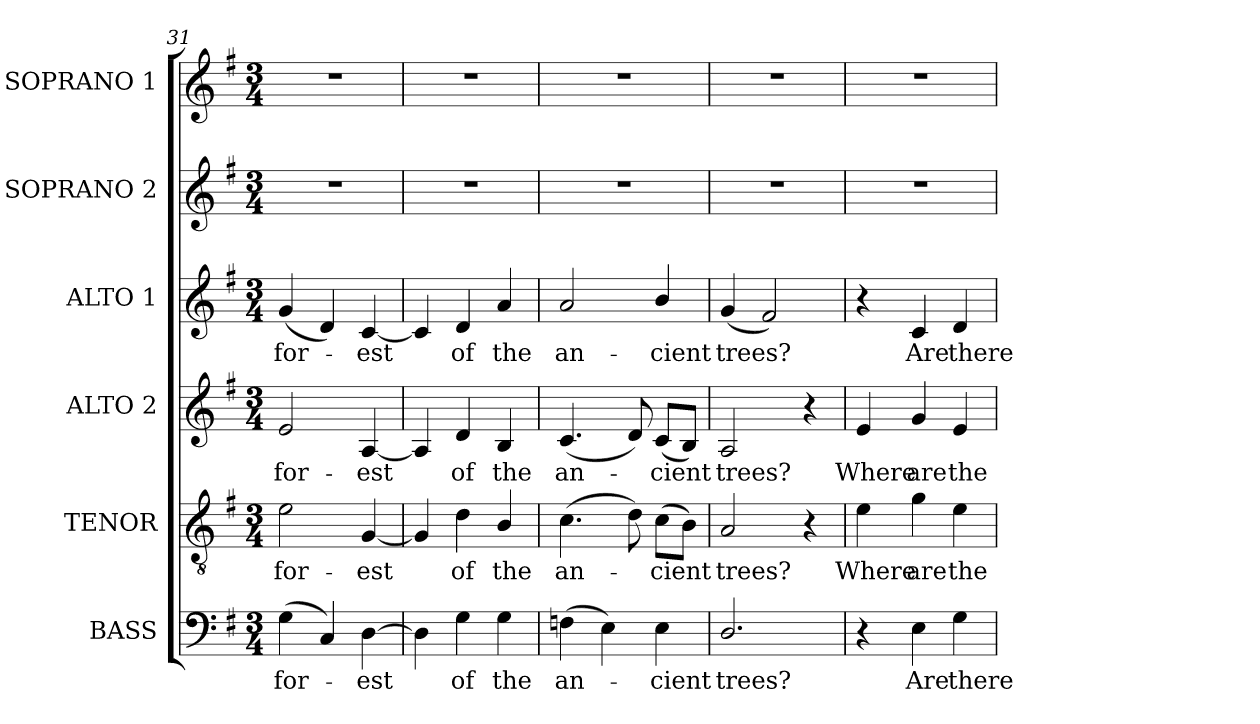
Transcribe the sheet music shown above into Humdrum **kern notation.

**kern	**text	**kern	**text	**kern	**text	**kern	**text	**kern	**kern
*part6	*part6	*part5	*part5	*part4	*part4	*part3	*part3	*part2	*part1
*staff6	*staff6	*staff5	*staff5	*staff4	*staff4	*staff3	*staff3	*staff2	*staff1
*I"BASS	*	*I"TENOR	*	*I"ALTO 2	*	*I"ALTO 1	*	*I"SOPRANO 2	*I"SOPRANO 1
*I'B.	*	*I'T.	*	*I'A.2	*	*I'A.1	*	*I'S.2	*I'S.1
!!LO:LB:g=z
*clefF4	*	*clefGv2	*	*clefG2	*	*clefG2	*	*clefG2	*clefG2
*	*	*ITrd7c12	*	*	*	*	*	*	*
*k[f#]	*	*k[f#]	*	*k[f#]	*	*k[f#]	*	*k[f#]	*k[f#]
*G:	*	*G:	*	*G:	*	*G:	*	*G:	*G:
*M3/4	*	*M3/4	*	*M3/4	*	*M3/4	*	*M3/4	*M3/4
=31	=31	=31	=31	=31	=31	=31	=31	=31	=31
!	!LO:LY:b:color=#000000	!	!	!	!	!	!	!	!
!	!	!	!LO:LY:b:color=#000000	!	!	!	!	!	!
!	!	!	!	!	!LO:LY:b:color=#000000	!	!	!	!
!	!	!	!	!	!	!	!LO:LY:b:color=#000000	!LO:N:vis=1	!LO:N:vis=1
(4Gi\	for-	2Ei\	for-	2ei/	for-	(4gi/	for-	2.r	2.r
4Ci/)	.	.	.	.	.	4di/)	.	.	.
!	!LO:LY:b:color=#000000	!	!	!	!	!	!	!	!
!	!	!	!LO:LY:b:color=#000000	!	!	!	!	!	!
!	!	!	!	!	!LO:LY:b:color=#000000	!	!	!	!
!	!	!	!	!	!	!	!LO:LY:b:color=#000000	!	!
[4Di\	-est	[4GGi/	-est	[4Ai/	-est	[4ci/	-est	.	.
=32	=32	=32	=32	=32	=32	=32	=32	=32	=32
!	!	!	!	!	!	!	!	!LO:N:vis=1	!LO:N:vis=1
4Di\]	.	4GGi/]	.	4Ai/]	.	4ci/]	.	2.r	2.r
!	!LO:LY:b:color=#000000	!	!	!	!	!	!	!	!
!	!	!	!LO:LY:b:color=#000000	!	!	!	!	!	!
!	!	!	!	!	!LO:LY:b:color=#000000	!	!	!	!
!	!	!	!	!	!	!	!LO:LY:b:color=#000000	!	!
4Gi\	of	4Di\	of	4di/	of	4di/	of	.	.
!	!LO:LY:b:color=#000000	!	!	!	!	!	!	!	!
!	!	!	!LO:LY:b:color=#000000	!	!	!	!	!	!
!	!	!	!	!	!LO:LY:b:color=#000000	!	!	!	!
!	!	!	!	!	!	!	!LO:LY:b:color=#000000	!	!
4Gi\	the	4BBi/	the	4Bi/	the	4ai/	the	.	.
=33	=33	=33	=33	=33	=33	=33	=33	=33	=33
!	!LO:LY:b:color=#000000	!	!	!	!	!	!	!	!
!	!	!	!LO:LY:b:color=#000000	!	!	!	!	!	!
!	!	!	!	!	!LO:LY:b:color=#000000	!	!	!	!
!	!	!	!	!	!	!	!LO:LY:b:color=#000000	!LO:N:vis=1	!LO:N:vis=1
(4Fni\	an-	(4.Ci\	an-	(4.ci/	an-	2ai/	an-	2.r	2.r
4Ei\)	.	.	.	.	.	.	.	.	.
.	.	8Di\)	.	8di/)	.	.	.	.	.
!	!LO:LY:b:color=#000000	!	!	!	!	!	!	!	!
!	!	!	!LO:LY:b:color=#000000	!	!	!	!	!	!
!	!	!	!	!	!LO:LY:b:color=#000000	!	!	!	!
!	!	!	!	!	!	!	!LO:LY:b:color=#000000	!	!
4Ei\	-cient	(8Ci\L	-cient	(8ci/L	-cient	4bi/	-cient	.	.
.	.	8BBi\J)	.	8Bi/J)	.	.	.	.	.
=34	=34	=34	=34	=34	=34	=34	=34	=34	=34
!	!LO:LY:b:color=#000000	!	!	!	!	!	!	!	!
!	!	!	!LO:LY:b:color=#000000	!	!	!	!	!	!
!	!	!	!	!	!LO:LY:b:color=#000000	!	!	!	!
!	!	!	!	!	!	!	!LO:LY:b:color=#000000	!LO:N:vis=1	!LO:N:vis=1
2.Di/	trees?	2AAi/	trees?	2Ai/	trees?	(4gi/	trees?	2.r	2.r
.	.	.	.	.	.	2f#i/)	.	.	.
.	.	4r	.	4r	.	.	.	.	.
=35	=35	=35	=35	=35	=35	=35	=35	=35	=35
!	!	!	!LO:LY:b:color=#000000	!	!	!	!	!	!
!	!	!	!	!	!LO:LY:b:color=#000000	!	!	!LO:N:vis=1	!LO:N:vis=1
4r	.	4Ei\	Where	4ei/	Where	4r	.	2.r	2.r
!	!LO:LY:b:color=#000000	!	!	!	!	!	!	!	!
!	!	!	!LO:LY:b:color=#000000	!	!	!	!	!	!
!	!	!	!	!	!LO:LY:b:color=#000000	!	!	!	!
!	!	!	!	!	!	!	!LO:LY:b:color=#000000	!	!
4Ei\	Are	4Gi\	are	4gi/	are	4ci/	Are	.	.
!	!LO:LY:b:color=#000000	!	!	!	!	!	!	!	!
!	!	!	!LO:LY:b:color=#000000	!	!	!	!	!	!
!	!	!	!	!	!LO:LY:b:color=#000000	!	!	!	!
!	!	!	!	!	!	!	!LO:LY:b:color=#000000	!	!
4Gi\	there	4Ei\	the	4ei/	the	4di/	there	.	.
=	=	=	=	=	=	=	=	=	=
*-	*-	*-	*-	*-	*-	*-	*-	*-	*-
